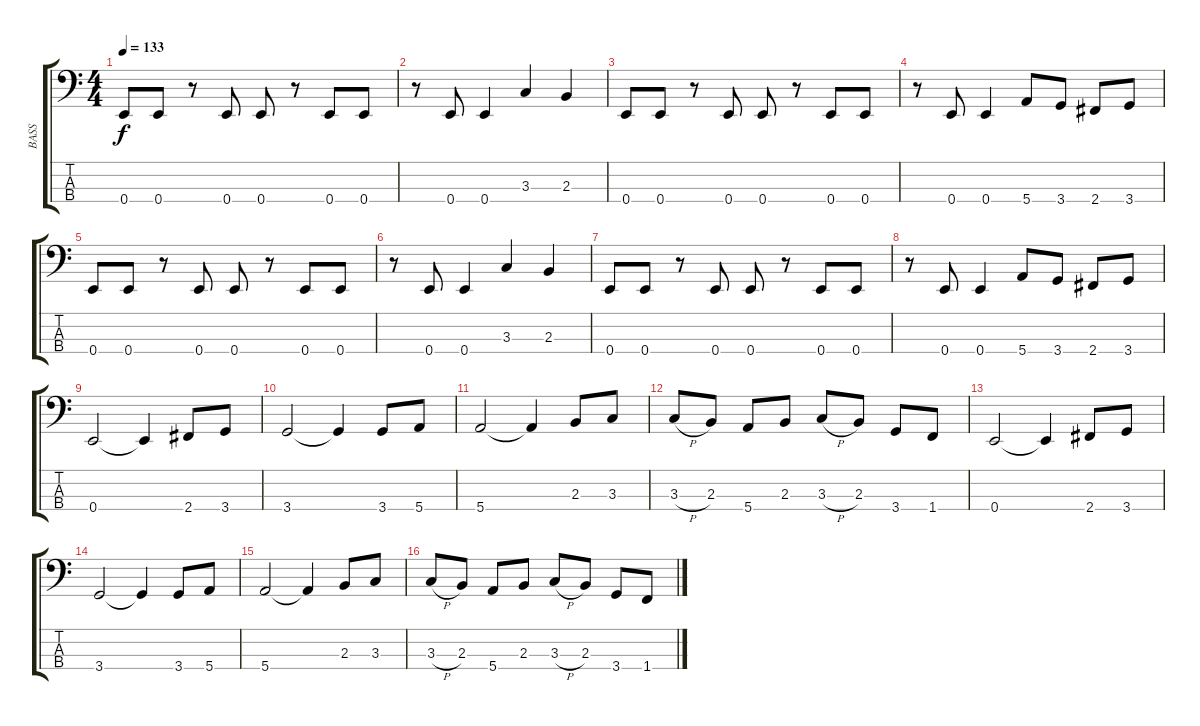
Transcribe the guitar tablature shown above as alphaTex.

\track ("BASS" "BASS") {instrument electricbassfinger}
\staff {score tabs}
\tuning (G2 D2 A1 E1) {hide}
\ts (4 4)
\tempo 133
\clef f4
\ks c
0.4.8{dy f} 0.4.8 r.8 0.4.8 0.4.8 r.8 0.4.8 0.4.8 |
r.8 0.4.8 0.4.4 3.3.4 2.3.4 |
0.4.8 0.4.8 r.8 0.4.8 0.4.8 r.8 0.4.8 0.4.8 |
r.8 0.4.8 0.4.4 5.4.8 3.4.8 2.4.8 3.4.8 |
0.4.8 0.4.8 r.8 0.4.8 0.4.8 r.8 0.4.8 0.4.8 |
r.8 0.4.8 0.4.4 3.3.4 2.3.4 |
0.4.8 0.4.8 r.8 0.4.8 0.4.8 r.8 0.4.8 0.4.8 |
r.8 0.4.8 0.4.4 5.4.8 3.4.8 2.4.8 3.4.8 |
0.4.2 0.4{t}.4 2.4.8 3.4.8 |
3.4.2 3.4{t}.4 3.4.8 5.4.8 |
5.4.2 5.4{t}.4 2.3.8 3.3.8 |
3.3{h}.8 2.3.8 5.4.8 2.3.8 3.3{h}.8 2.3.8 3.4.8 1.4.8 |
0.4.2 0.4{t}.4 2.4.8 3.4.8 |
3.4.2 3.4{t}.4 3.4.8 5.4.8 |
5.4.2 5.4{t}.4 2.3.8 3.3.8 |
3.3{h}.8 2.3.8 5.4.8 2.3.8 3.3{h}.8 2.3.8 3.4.8 1.4.8
